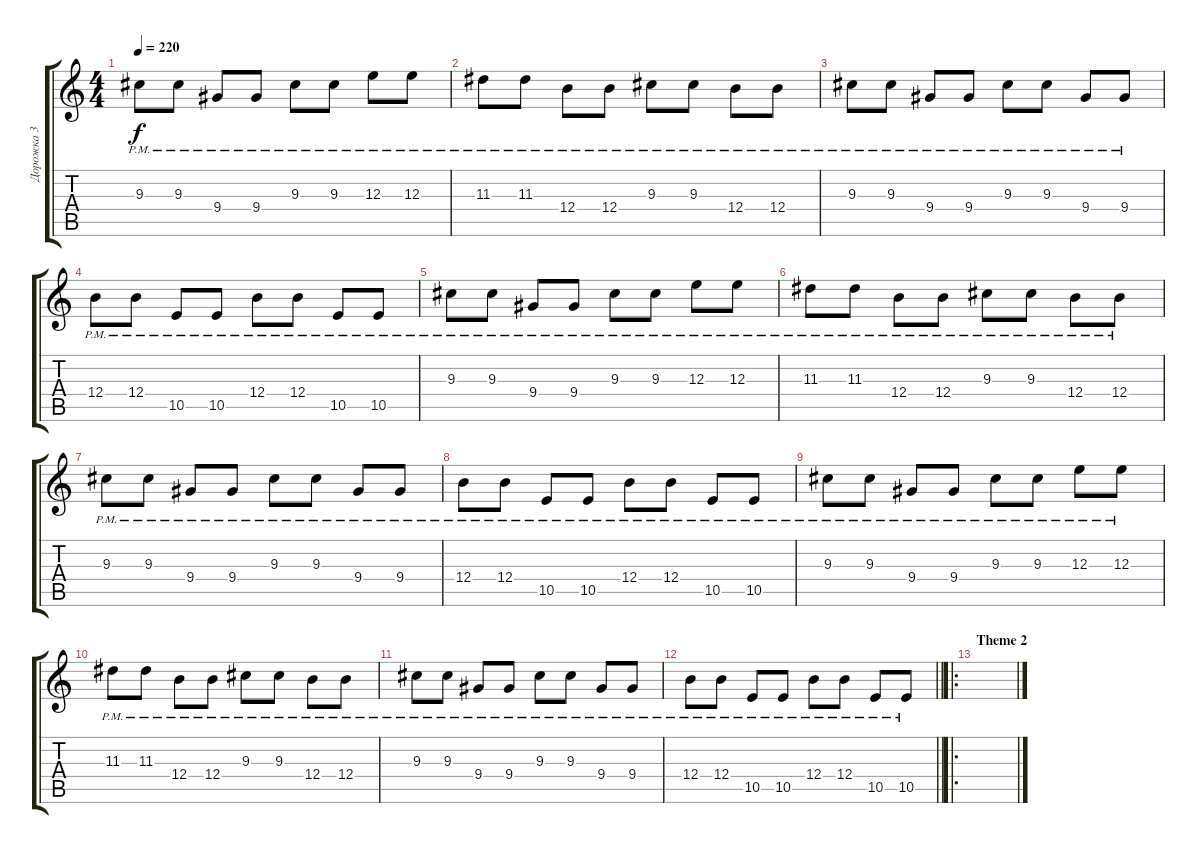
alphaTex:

\track ("Дорожка 3" "Дорожка 3") {instrument distortionguitar}
\staff {score tabs}
\tuning (Db4 Ab3 E3 B2 Gb2 Db2) {hide}
\ts (4 4)
\tempo 220
\clef g2
\ks c
9.3{pm}.8{dy f} 9.3{pm}.8 9.4{pm}.8 9.4{pm}.8 9.3{pm}.8 9.3{pm}.8 12.3{pm}.8 12.3{pm}.8 |
11.3{pm}.8 11.3{pm}.8 12.4{pm}.8 12.4{pm}.8 9.3{pm}.8 9.3{pm}.8 12.4{pm}.8 12.4{pm}.8 |
9.3{pm}.8 9.3{pm}.8 9.4{pm}.8 9.4{pm}.8 9.3{pm}.8 9.3{pm}.8 9.4{pm}.8 9.4{pm}.8 |
12.4{pm}.8 12.4{pm}.8 10.5{pm}.8 10.5{pm}.8 12.4{pm}.8 12.4{pm}.8 10.5{pm}.8 10.5{pm}.8 |
9.3{pm}.8 9.3{pm}.8 9.4{pm}.8 9.4{pm}.8 9.3{pm}.8 9.3{pm}.8 12.3{pm}.8 12.3{pm}.8 |
11.3{pm}.8 11.3{pm}.8 12.4{pm}.8 12.4{pm}.8 9.3{pm}.8 9.3{pm}.8 12.4{pm}.8 12.4{pm}.8 |
9.3{pm}.8 9.3{pm}.8 9.4{pm}.8 9.4{pm}.8 9.3{pm}.8 9.3{pm}.8 9.4{pm}.8 9.4{pm}.8 |
12.4{pm}.8 12.4{pm}.8 10.5{pm}.8 10.5{pm}.8 12.4{pm}.8 12.4{pm}.8 10.5{pm}.8 10.5{pm}.8 |
9.3{pm}.8 9.3{pm}.8 9.4{pm}.8 9.4{pm}.8 9.3{pm}.8 9.3{pm}.8 12.3{pm}.8 12.3{pm}.8 |
11.3{pm}.8 11.3{pm}.8 12.4{pm}.8 12.4{pm}.8 9.3{pm}.8 9.3{pm}.8 12.4{pm}.8 12.4{pm}.8 |
9.3{pm}.8 9.3{pm}.8 9.4{pm}.8 9.4{pm}.8 9.3{pm}.8 9.3{pm}.8 9.4{pm}.8 9.4{pm}.8 |
\barLineRight lightlight
12.4{pm}.8 12.4{pm}.8 10.5{pm}.8 10.5{pm}.8 12.4{pm}.8 12.4{pm}.8 10.5{pm}.8 10.5{pm}.8 |
\ro
\section ("" "Theme 2")
